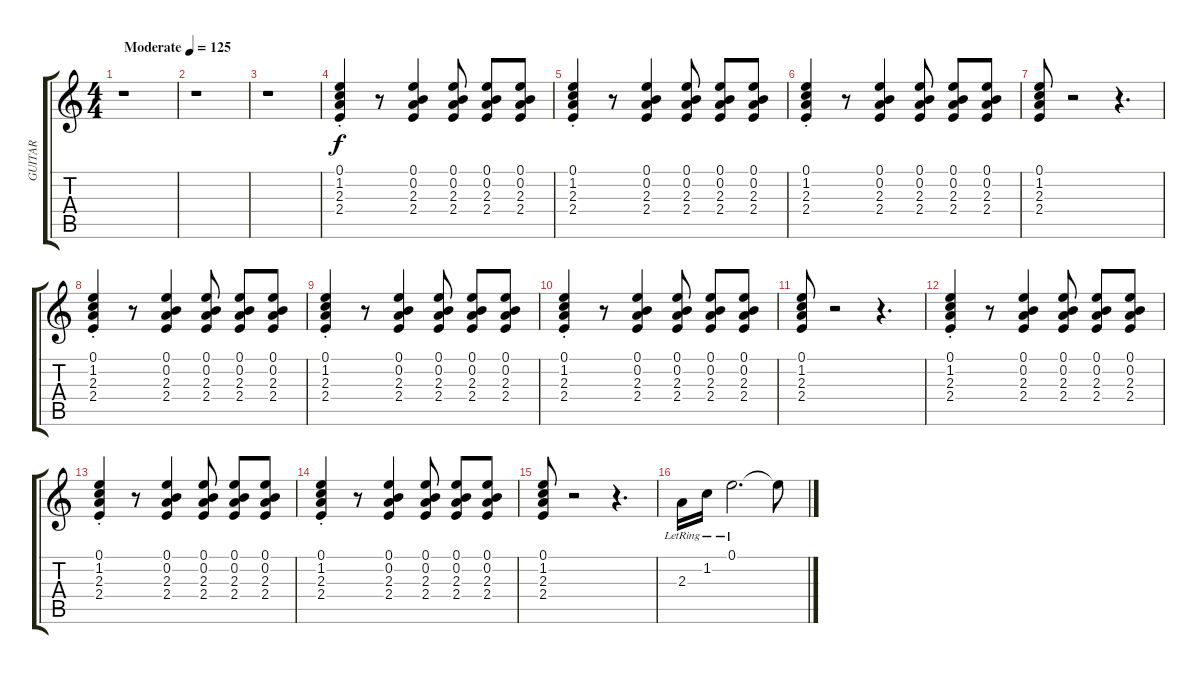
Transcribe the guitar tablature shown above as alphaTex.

\track ("GUITAR" "GUITAR") {instrument acousticguitarsteel}
\staff {score tabs}
\tuning (E4 B3 G3 D3 A2 E2) {hide}
\ts (4 4)
\tempo (125 "Moderate")
\clef g2
\ks c
r.1{dy f instrument acousticguitarsteel} |
r.1 |
r.1 |
(0.1{st} 1.2{st} 2.3{st} 2.4{st}).4 r.8 (0.1 0.2 2.3 2.4).4 (0.1 0.2 2.3 2.4).8 (0.1 0.2 2.3 2.4).8 (0.1 0.2 2.3 2.4).8 |
(0.1{st} 1.2{st} 2.3{st} 2.4{st}).4 r.8 (0.1 0.2 2.3 2.4).4 (0.1 0.2 2.3 2.4).8 (0.1 0.2 2.3 2.4).8 (0.1 0.2 2.3 2.4).8 |
(0.1{st} 1.2{st} 2.3{st} 2.4{st}).4 r.8 (0.1 0.2 2.3 2.4).4 (0.1 0.2 2.3 2.4).8 (0.1 0.2 2.3 2.4).8 (0.1 0.2 2.3 2.4).8 |
(0.1 1.2 2.3 2.4).8 r.2 r.4{d} |
(0.1{st} 1.2{st} 2.3{st} 2.4{st}).4 r.8 (0.1 0.2 2.3 2.4).4 (0.1 0.2 2.3 2.4).8 (0.1 0.2 2.3 2.4).8 (0.1 0.2 2.3 2.4).8 |
(0.1{st} 1.2{st} 2.3{st} 2.4{st}).4 r.8 (0.1 0.2 2.3 2.4).4 (0.1 0.2 2.3 2.4).8 (0.1 0.2 2.3 2.4).8 (0.1 0.2 2.3 2.4).8 |
(0.1{st} 1.2{st} 2.3{st} 2.4{st}).4 r.8 (0.1 0.2 2.3 2.4).4 (0.1 0.2 2.3 2.4).8 (0.1 0.2 2.3 2.4).8 (0.1 0.2 2.3 2.4).8 |
(0.1 1.2 2.3 2.4).8 r.2 r.4{d} |
(0.1{st} 1.2{st} 2.3{st} 2.4{st}).4 r.8 (0.1 0.2 2.3 2.4).4 (0.1 0.2 2.3 2.4).8 (0.1 0.2 2.3 2.4).8 (0.1 0.2 2.3 2.4).8 |
(0.1{st} 1.2{st} 2.3{st} 2.4{st}).4 r.8 (0.1 0.2 2.3 2.4).4 (0.1 0.2 2.3 2.4).8 (0.1 0.2 2.3 2.4).8 (0.1 0.2 2.3 2.4).8 |
(0.1{st} 1.2{st} 2.3{st} 2.4{st}).4 r.8 (0.1 0.2 2.3 2.4).4 (0.1 0.2 2.3 2.4).8 (0.1 0.2 2.3 2.4).8 (0.1 0.2 2.3 2.4).8 |
(0.1 1.2 2.3 2.4).8 r.2 r.4{d} |
2.3{lr}.16 1.2{lr}.16 0.1{lr}.2{d} 0.1{t}.8
